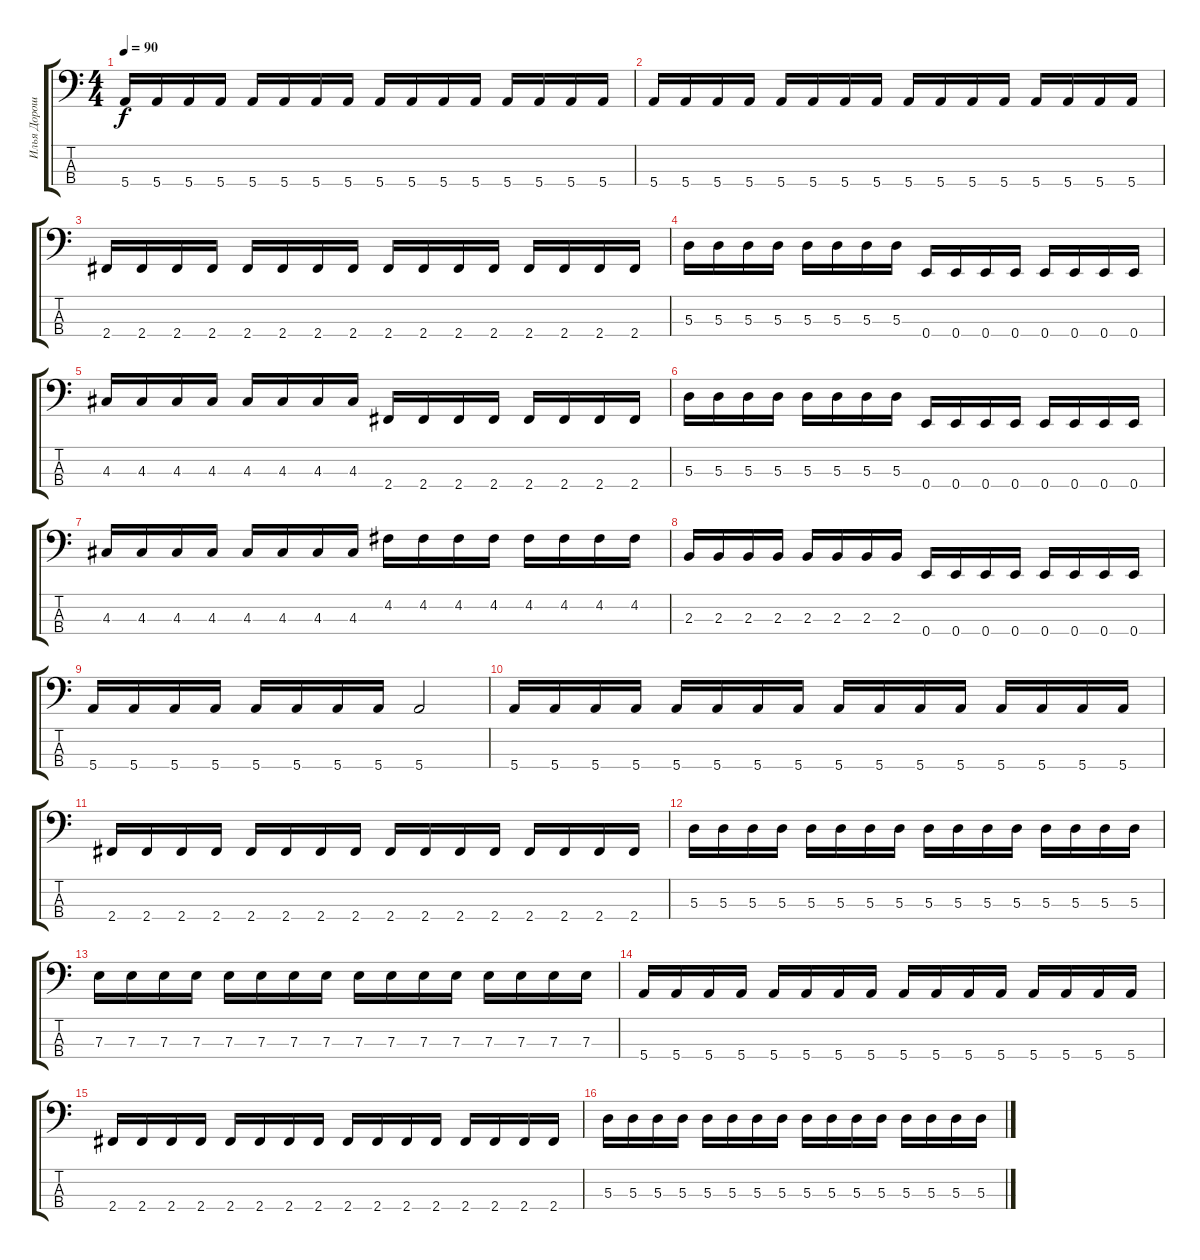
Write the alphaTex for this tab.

\track ("Илья Дорошенико" "Илья Дорош") {instrument electricbassfinger}
\staff {score tabs}
\tuning (G2 D2 A1 E1) {hide}
\ts (4 4)
\tempo 90
\clef f4
\ks c
5.4.16{dy f} 5.4.16 5.4.16 5.4.16 5.4.16 5.4.16 5.4.16 5.4.16 5.4.16 5.4.16 5.4.16 5.4.16 5.4.16 5.4.16 5.4.16 5.4.16 |
5.4.16 5.4.16 5.4.16 5.4.16 5.4.16 5.4.16 5.4.16 5.4.16 5.4.16 5.4.16 5.4.16 5.4.16 5.4.16 5.4.16 5.4.16 5.4.16 |
2.4.16 2.4.16 2.4.16 2.4.16 2.4.16 2.4.16 2.4.16 2.4.16 2.4.16 2.4.16 2.4.16 2.4.16 2.4.16 2.4.16 2.4.16 2.4.16 |
5.3.16 5.3.16 5.3.16 5.3.16 5.3.16 5.3.16 5.3.16 5.3.16 0.4.16 0.4.16 0.4.16 0.4.16 0.4.16 0.4.16 0.4.16 0.4.16 |
4.3.16 4.3.16 4.3.16 4.3.16 4.3.16 4.3.16 4.3.16 4.3.16 2.4.16 2.4.16 2.4.16 2.4.16 2.4.16 2.4.16 2.4.16 2.4.16 |
5.3.16 5.3.16 5.3.16 5.3.16 5.3.16 5.3.16 5.3.16 5.3.16 0.4.16 0.4.16 0.4.16 0.4.16 0.4.16 0.4.16 0.4.16 0.4.16 |
4.3.16 4.3.16 4.3.16 4.3.16 4.3.16 4.3.16 4.3.16 4.3.16 4.2.16 4.2.16 4.2.16 4.2.16 4.2.16 4.2.16 4.2.16 4.2.16 |
2.3.16 2.3.16 2.3.16 2.3.16 2.3.16 2.3.16 2.3.16 2.3.16 0.4.16 0.4.16 0.4.16 0.4.16 0.4.16 0.4.16 0.4.16 0.4.16 |
5.4.16 5.4.16 5.4.16 5.4.16 5.4.16 5.4.16 5.4.16 5.4.16 5.4.2 |
5.4.16 5.4.16 5.4.16 5.4.16 5.4.16 5.4.16 5.4.16 5.4.16 5.4.16 5.4.16 5.4.16 5.4.16 5.4.16 5.4.16 5.4.16 5.4.16 |
2.4.16 2.4.16 2.4.16 2.4.16 2.4.16 2.4.16 2.4.16 2.4.16 2.4.16 2.4.16 2.4.16 2.4.16 2.4.16 2.4.16 2.4.16 2.4.16 |
5.3.16 5.3.16 5.3.16 5.3.16 5.3.16 5.3.16 5.3.16 5.3.16 5.3.16 5.3.16 5.3.16 5.3.16 5.3.16 5.3.16 5.3.16 5.3.16 |
7.3.16 7.3.16 7.3.16 7.3.16 7.3.16 7.3.16 7.3.16 7.3.16 7.3.16 7.3.16 7.3.16 7.3.16 7.3.16 7.3.16 7.3.16 7.3.16 |
5.4.16 5.4.16 5.4.16 5.4.16 5.4.16 5.4.16 5.4.16 5.4.16 5.4.16 5.4.16 5.4.16 5.4.16 5.4.16 5.4.16 5.4.16 5.4.16 |
2.4.16 2.4.16 2.4.16 2.4.16 2.4.16 2.4.16 2.4.16 2.4.16 2.4.16 2.4.16 2.4.16 2.4.16 2.4.16 2.4.16 2.4.16 2.4.16 |
5.3.16 5.3.16 5.3.16 5.3.16 5.3.16 5.3.16 5.3.16 5.3.16 5.3.16 5.3.16 5.3.16 5.3.16 5.3.16 5.3.16 5.3.16 5.3.16
